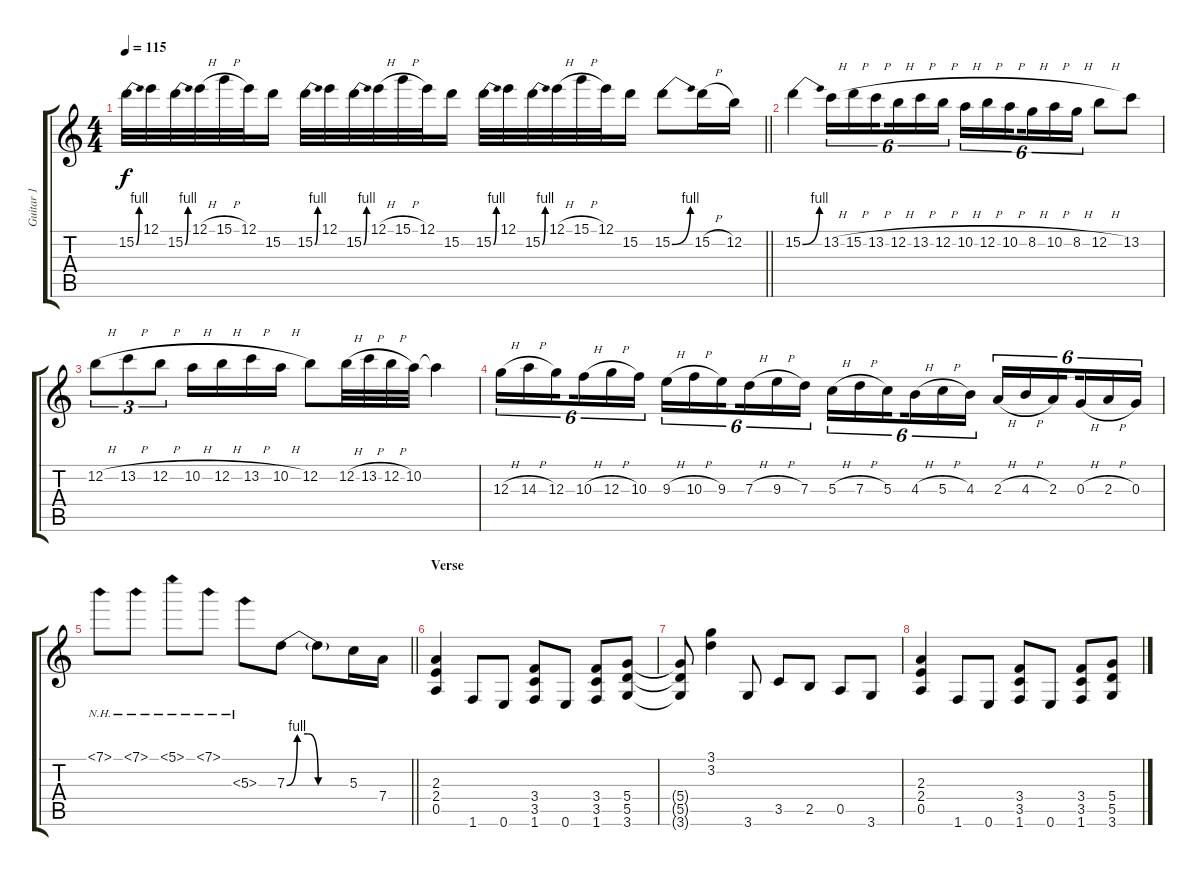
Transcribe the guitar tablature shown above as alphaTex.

\track ("Guitar 1" "Guitar 1") {instrument distortionguitar}
\staff {score tabs}
\tuning (E4 B3 G3 D3 A2 E2) {hide}
\ts (4 4)
\tempo 115
\clef g2
\barLineRight lightlight
\ks c
15.2{be (bend 0 0 60 4)}.32{dy f} 12.1.32 15.2{be (bend 0 0 60 4)}.32 12.1{h}.32 15.1{h}.32 12.1.32 15.2.16 15.2{be (bend 0 0 60 4)}.32 12.1.32 15.2{be (bend 0 0 60 4)}.32 12.1{h}.32 15.1{h}.32 12.1.32 15.2.16 15.2{be (bend 0 0 60 4)}.32 12.1.32 15.2{be (bend 0 0 60 4)}.32 12.1{h}.32 15.1{h}.32 12.1.32 15.2.16 15.2{be (bend 0 0 60 4)}.8 15.2{h}.16 12.2.16 |
15.2{be (bend 0 0 60 4)}.4 13.2{h}.16{tu (6 4)} 15.2{h}.16{tu (6 4)} 13.2{h}.16{tu (6 4) beam splitsecondary} 12.2{h}.16{tu (6 4)} 13.2{h}.16{tu (6 4)} 12.2{h}.16{tu (6 4)} 10.2{h}.16{tu (6 4)} 12.2{h}.16{tu (6 4)} 10.2{h}.16{tu (6 4) beam splitsecondary} 8.2{h}.16{tu (6 4)} 10.2{h}.16{tu (6 4)} 8.2{h}.16{tu (6 4)} 12.2{h}.8 13.2.8 |
12.2{h}.8{tu (3 2)} 13.2{h}.8{tu (3 2)} 12.2{h}.8{tu (3 2)} 10.2{h}.16 12.2{h}.16 13.2{h}.16 10.2{h}.16 12.2.8 12.2{h}.32 13.2{h}.32 12.2{h}.32 10.2.32 10.2{t}.4 |
12.3{h}.16{tu (6 4)} 14.3{h}.16{tu (6 4)} 12.3.16{tu (6 4) beam splitsecondary} 10.3{h}.16{tu (6 4)} 12.3{h}.16{tu (6 4)} 10.3.16{tu (6 4)} 9.3{h}.16{tu (6 4)} 10.3{h}.16{tu (6 4)} 9.3.16{tu (6 4) beam splitsecondary} 7.3{h}.16{tu (6 4)} 9.3{h}.16{tu (6 4)} 7.3.16{tu (6 4)} 5.3{h}.16{tu (6 4)} 7.3{h}.16{tu (6 4)} 5.3.16{tu (6 4) beam splitsecondary} 4.3{h}.16{tu (6 4)} 5.3{h}.16{tu (6 4)} 4.3.16{tu (6 4)} 2.3{h}.16{tu (6 4)} 4.3{h}.16{tu (6 4)} 2.3.16{tu (6 4) beam splitsecondary} 0.3{h}.16{tu (6 4)} 2.3{h}.16{tu (6 4)} 0.3.16{tu (6 4)} |
\barLineRight lightlight
7.1{nh}.8 7.1{nh}.8 5.1{nh}.8 7.1{nh}.8 5.3{nh}.8 7.3{be (custom 0 0 10 4 20 4 30 0 60 0)}.8 7.3{t}.8 5.3.16 7.4.16 |
\section ("" "Verse")
(2.3 2.4 0.5).4 1.6.8 0.6.8 (3.4 3.5 1.6).8 0.6.8 (3.4 3.5 1.6).8 (5.4 5.5 3.6).8 |
(5.4{t} 5.5{t} 3.6{t}).8 (3.1 3.2).4 3.6.8 3.5.8 2.5.8 0.5.8 3.6.8 |
(2.3 2.4 0.5).4 1.6.8 0.6.8 (3.4 3.5 1.6).8 0.6.8 (3.4 3.5 1.6).8 (5.4 5.5 3.6).8
